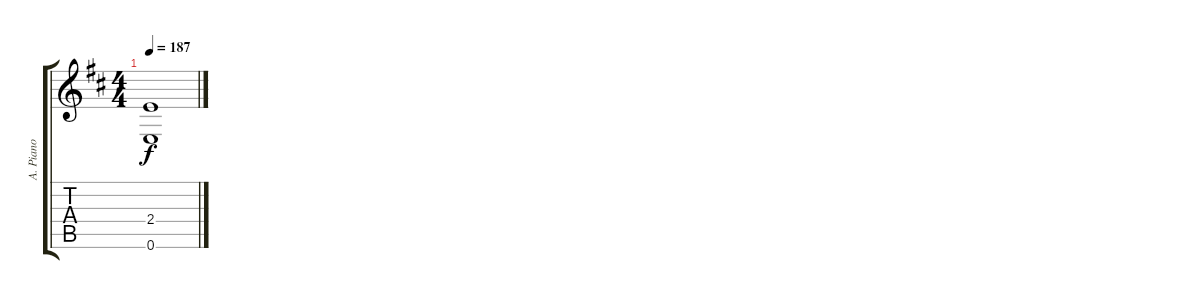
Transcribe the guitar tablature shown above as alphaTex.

\track ("A. Piano" "A. Piano") {instrument electricbasspick}
\staff {score tabs}
\tuning (E4 B3 G3 D3 A2 E2) {hide}
\ts (4 4)
\tempo 187
\clef g2
\ks d
(2.4{t} 0.6{t}).1{dy f}
